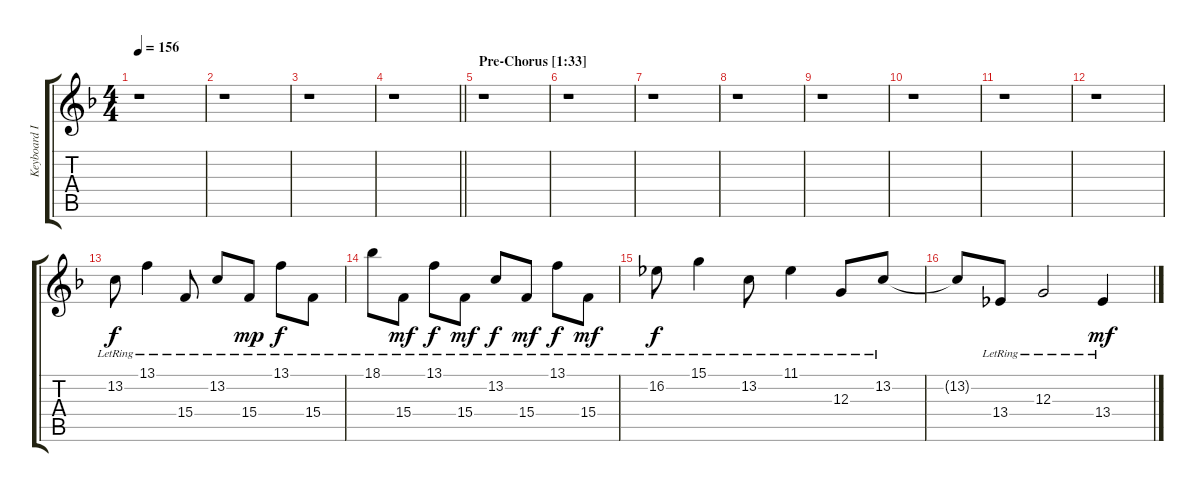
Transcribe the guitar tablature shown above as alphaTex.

\track ("Keyboard II" "Keyboard I") {instrument celesta}
\staff {score tabs}
\tuning (E4 B3 G3 D3 A2 E2) {hide}
\ts (4 4)
\tempo 156
\clef g2
\ks dminor
r.1{dy f} |
r.1 |
r.1 |
\barLineRight lightlight
r.1 |
\section ("" "Pre-Chorus [1:33]")
r.1 |
r.1 |
r.1 |
r.1 |
r.1 |
r.1 |
r.1 |
r.1 |
13.2{lr}.8 13.1{lr}.4 15.4{lr}.8 13.2{lr}.8 15.4{lr}.8{dy mp} 13.1{lr}.8{dy f} 15.4{lr}.8 |
18.1{lr}.8 15.4{lr}.8{dy mf} 13.1{lr}.8{dy f} 15.4{lr}.8{dy mf} 13.2{lr}.8{dy f} 15.4{lr}.8{dy mf} 13.1{lr}.8{dy f} 15.4{lr}.8{dy mf} |
16.2{lr}.8{dy f} 15.1{lr}.4 13.2{lr}.8 11.1{lr}.4 12.3{lr}.8 13.2{lr}.8 |
13.2{t}.8 13.4{lr}.8 12.3{lr}.2 13.4{lr}.4{dy mf}
